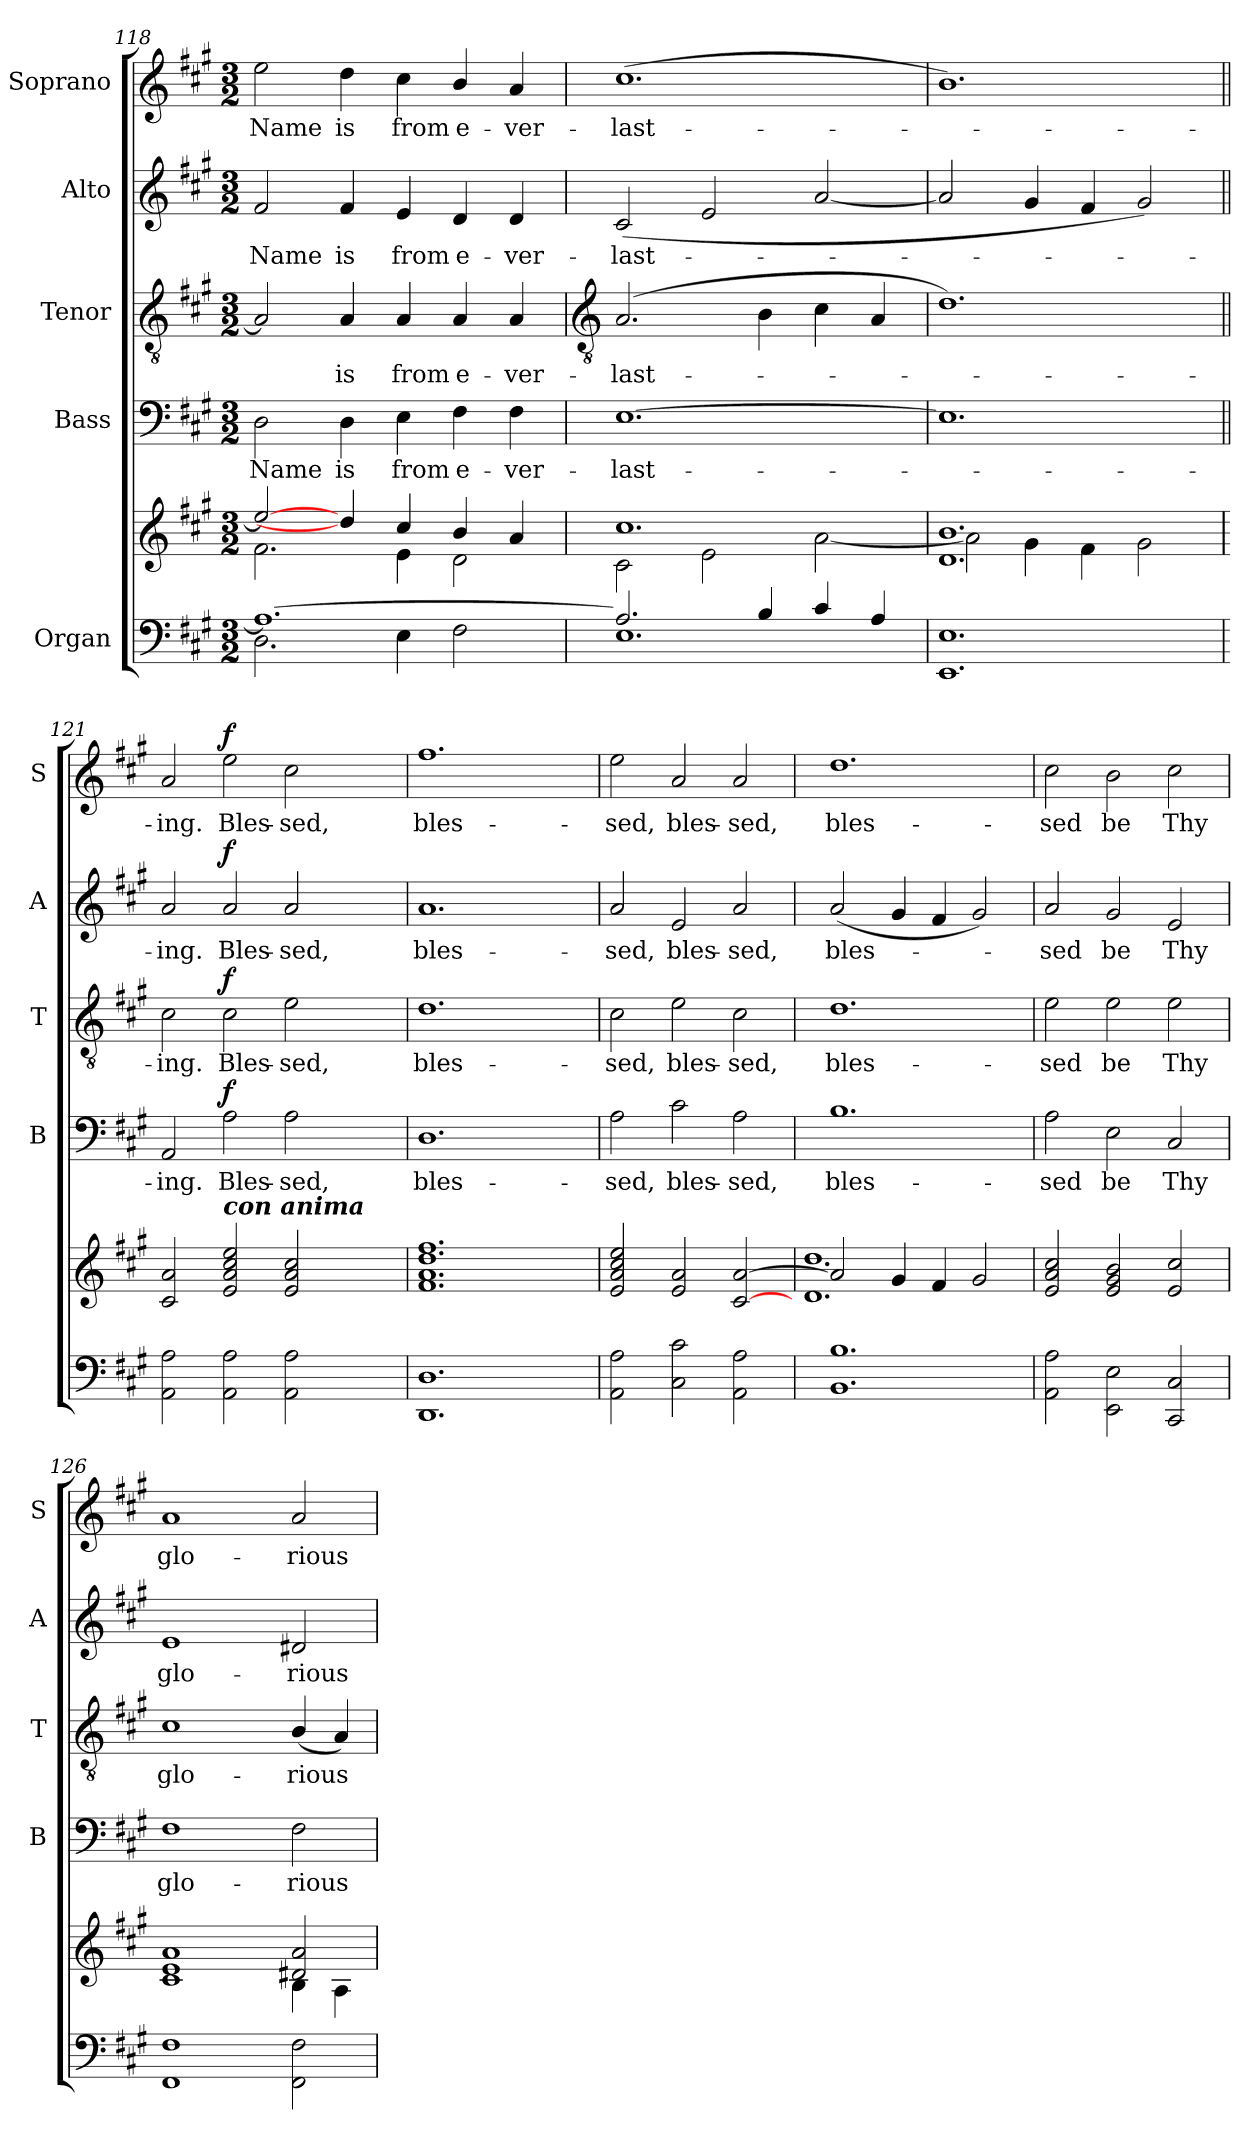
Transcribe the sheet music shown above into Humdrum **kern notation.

**kern	**kern	**kern	**text	**dynam	**kern	**text	**dynam	**kern	**text	**dynam	**kern	**text	**dynam
*part5	*part5	*part4	*part4	*part4	*part3	*part3	*part3	*part2	*part2	*part2	*part1	*part1	*part1
*staff6	*staff5	*staff4	*staff4	*staff4	*staff3	*staff3	*staff3	*staff2	*staff2	*staff2	*staff1	*staff1	*staff1
*I"Organ	*	*I"Bass	*	*	*I"Tenor	*	*	*I"Alto	*	*	*I"Soprano	*	*
*	*	*I'B	*	*	*I'T	*	*	*I'A	*	*	*I'S	*	*
*clefF4	*clefG2	*clefF4	*	*	*clefGv2	*	*	*clefG2	*	*	*clefG2	*	*
*k[f#c#g#]	*k[f#c#g#]	*k[f#c#g#]	*	*	*k[f#c#g#]	*	*	*k[f#c#g#]	*	*	*k[f#c#g#]	*	*
*A:	*A:	*A:	*	*	*A:	*	*	*A:	*	*	*A:	*	*
*M3/2	*M3/2	*M3/2	*	*	*M3/2	*	*	*M3/2	*	*	*M3/2	*	*
=118	=118	=118	=118	=118	=118	=118	=118	=118	=118	=118	=118	=118	=118
*^	*^	*	*	*	*	*	*	*	*	*	*	*	*
!	!	!	!	!	!LO:LY:b	!	!	!	!	!	!LO:LY:b	!	!	!LO:LY:b	!
1.A/_	2.D\	2ee/_	2.f#\	2D	Name	.	2A]	.	.	2f#	Name	.	2ee	Name	.
!	!	!	!	!	!LO:LY:b	!	!	!LO:LY:b	!	!	!LO:LY:b	!	!	!LO:LY:b	!
.	.	4dd/]	.	4D	is	.	4A	is	.	4f#	is	.	4dd	is	.
!	!	!	!	!	!LO:LY:b	!	!	!LO:LY:b	!	!	!LO:LY:b	!	!	!LO:LY:b	!
.	4E\	4cc#/	4e\	4E	from	.	4A	from	.	4e	from	.	4cc#	from	.
!	!	!	!	!	!LO:LY:b	!	!	!LO:LY:b	!	!	!LO:LY:b	!	!	!LO:LY:b	!
.	2F#\	4b/	2d\	4F#	e-	.	4A	e-	.	4d	e-	.	4b/	e-	.
!	!	!	!	!	!LO:LY:b	!	!	!LO:LY:b	!	!	!LO:LY:b	!	!	!LO:LY:b	!
.	.	4a	.	4F#	-ver-	.	4A	-ver-	.	4d	-ver-	.	4a	-ver-	.
!!LO:LB:g=z
=119	=119	=119	=119	=119	=119	=119	=119	=119	=119	=119	=119	=119	=119	=119	=119
*	*	*	*	*	*	*	*clefGv2	*	*	*	*	*	*	*	*
!	!	!	!	!	!LO:LY:b	!	!	!LO:LY:b	!	!	!LO:LY:b	!	!	!LO:LY:b	!
2.A/]	1.E\	1.cc#	2c#\	[1.E	-last-	.	(>2.A	-last-	.	(<2c#	-last-	.	(>1.cc#	-last-	.
.	.	.	2e\	.	.	.	.	.	.	2e	.	.	.	.	.
4B/	.	.	.	.	.	.	4B	.	.	.	.	.	.	.	.
4c#/	.	.	[2a\	.	.	.	4c#	.	.	[2a	.	.	.	.	.
4A/	.	.	.	.	.	.	4A	.	.	.	.	.	.	.	.
=120	=120	=120	=120	=120	=120	=120	=120	=120	=120	=120	=120	=120	=120	=120	=120
!	!LO:N:vis=1	!	!	!	!	!	!	!	!	!	!	!	!	!	!
1.EE/ 1.E/	1.ryy	1.d 1.b	2a\]	1.E]	.	.	1.d)	.	.	2a]	.	.	1.b)	.	.
.	.	.	4g#\	.	.	.	.	.	.	4g#	.	.	.	.	.
.	.	.	4f#\	.	.	.	.	.	.	4f#	.	.	.	.	.
.	.	.	2g#\	.	.	.	.	.	.	2g#)	.	.	.	.	.
=121	=121	=121	=121	=121||	=121||	=121||	=121||	=121||	=121||	=121||	=121||	=121||	=121||	=121||	=121||
!	!LO:N:vis=1	!	!	!	!LO:LY:b	!	!	!LO:LY:b	!	!	!LO:LY:b	!	!	!LO:LY:b	!
2AA\ 2A\	1.ryy	2c# 2a	1.ryy	2AA	ing.	.	2c#	ing.	.	2a	ing.	.	2a	ing.	.
!	!	!LO:TX:a:Bi:t=con anima	!	!	!	!	!	!	!	!	!	!	!	!	!
!	!	!	!	!	!LO:LY:b	!LO:DY:b	!	!LO:LY:b	!LO:DY:b	!	!LO:LY:b	!LO:DY:b	!	!LO:LY:b	!LO:DY:b
2AA\ 2A\	.	2e 2a 2cc# 2ee	.	2A	Bles-	f	2c#	Bles-	f	2a	Bles-	f	2ee	Bles-	f
!	!	!	!	!	!LO:LY:b	!	!	!LO:LY:b	!	!	!LO:LY:b	!	!	!LO:LY:b	!
2AA\ 2A\	.	2e 2a 2cc#	.	2A	-sed,	.	2e	-sed,	.	2a	-sed,	.	2cc#	-sed,	.
2ryy	2ryy	2ryy	2ryy	2ryy	.	.	2ryy	.	.	2ryy	.	.	2ryy	.	.
=122	=122	=122	=122	=122	=122	=122	=122	=122	=122	=122	=122	=122	=122	=122	=122
!	!LO:N:vis=1	!	!	!	!LO:LY:b	!	!	!LO:LY:b	!	!	!LO:LY:b	!	!	!LO:LY:b	!
1.DD/ 1.D/	1.ryy	1.f# 1.a 1.dd 1.ff#	1.ryy	1.D	bles-	.	1.d	bles-	.	1.a	bles-	.	1.ff#	bles-	.
2ryy	2ryy	2ryy	2ryy	2ryy	.	.	2ryy	.	.	2ryy	.	.	2ryy	.	.
=123	=123	=123	=123	=123	=123	=123	=123	=123	=123	=123	=123	=123	=123	=123	=123
!	!LO:N:vis=1	!	!LO:N:vis=1	!	!LO:LY:b	!	!	!LO:LY:b	!	!	!LO:LY:b	!	!	!LO:LY:b	!
2AA\ 2A\	1.ryy	2e 2a 2cc# 2ee	1.ryy	2A	-sed,	.	2c#	-sed,	.	2a	-sed,	.	2ee	-sed,	.
!	!	!	!	!	!LO:LY:b	!	!	!LO:LY:b	!	!	!LO:LY:b	!	!	!LO:LY:b	!
2C#\ 2c#\	.	2e 2a	.	2c#	bles-	.	2e	bles-	.	2e	bles-	.	2a	bles-	.
!	!	!	!	!	!LO:LY:b	!	!	!LO:LY:b	!	!	!LO:LY:b	!	!	!LO:LY:b	!
2AA\ 2A\	.	[2c# [2a	.	2A	-sed,	.	2c#	-sed,	.	2a	-sed,	.	2a	-sed,	.
=124	=124	=124	=124	=124	=124	=124	=124	=124	=124	=124	=124	=124	=124	=124	=124
!	!LO:N:vis=1	!	!	!	!LO:LY:b	!	!	!LO:LY:b	!	!	!LO:LY:b	!	!	!LO:LY:b	!
1.BB/ 1.B/	1.ryy	2a]	1.d\ 1.dd\	1.B	bles-	.	1.d	bles-	.	(<2a	bles-	.	1.dd	bles-	.
.	.	4g#	.	.	.	.	.	.	.	4g#	.	.	.	.	.
.	.	4f#	.	.	.	.	.	.	.	4f#	.	.	.	.	.
.	.	2g#	.	.	.	.	.	.	.	2g#)	.	.	.	.	.
=125	=125	=125	=125	=125	=125	=125	=125	=125	=125	=125	=125	=125	=125	=125	=125
!	!LO:N:vis=1	!	!LO:N:vis=1	!	!LO:LY:b	!	!	!LO:LY:b	!	!	!LO:LY:b	!	!	!LO:LY:b	!
2AA\ 2A\	1.ryy	2e 2a 2cc#	1.ryy	2A	-sed	.	2e	-sed	.	2a	sed	.	2cc#	-sed	.
!	!	!	!	!	!LO:LY:b	!	!	!LO:LY:b	!	!	!LO:LY:b	!	!	!LO:LY:b	!
2EE\ 2E\	.	2e 2g# 2b	.	2E	be	.	2e	be	.	2g#	be	.	2b	be	.
!	!	!	!	!	!LO:LY:b	!	!	!LO:LY:b	!	!	!LO:LY:b	!	!	!LO:LY:b	!
2CC#/ 2C#/	.	2e 2cc#	.	2C#	Thy	.	2e	Thy	.	2e	Thy	.	2cc#	Thy	.
=126	=126	=126	=126	=126	=126	=126	=126	=126	=126	=126	=126	=126	=126	=126	=126
!	!LO:N:vis=1	!	!	!	!LO:LY:b	!	!	!LO:LY:b	!	!	!LO:LY:b	!	!	!LO:LY:b	!
1FF#/ 1F#/	1.ryy	1c# 1e 1a	2ryy	1F#	glo-	.	1c#	glo-	.	1e	glo-	.	1a	glo-	.
.	.	.	2ryy	.	.	.	.	.	.	.	.	.	.	.	.
!	!	!	!	!	!LO:LY:b	!	!	!LO:LY:b	!	!	!LO:LY:b	!	!	!LO:LY:b	!
2FF#\ 2F#\	.	2d#X 2a	4B\	2F#	-rious	.	(<4B/	-rious	.	2d#X	-rious	.	2a	-rious	.
.	.	.	4A\	.	.	.	4A)	.	.	.	.	.	.	.	.
*v	*v	*	*	*	*	*	*	*	*	*	*	*	*	*	*
*	*v	*v	*	*	*	*	*	*	*	*	*	*	*	*
=	=	=	=	=	=	=	=	=	=	=	=	=	=
*-	*-	*-	*-	*-	*-	*-	*-	*-	*-	*-	*-	*-	*-
